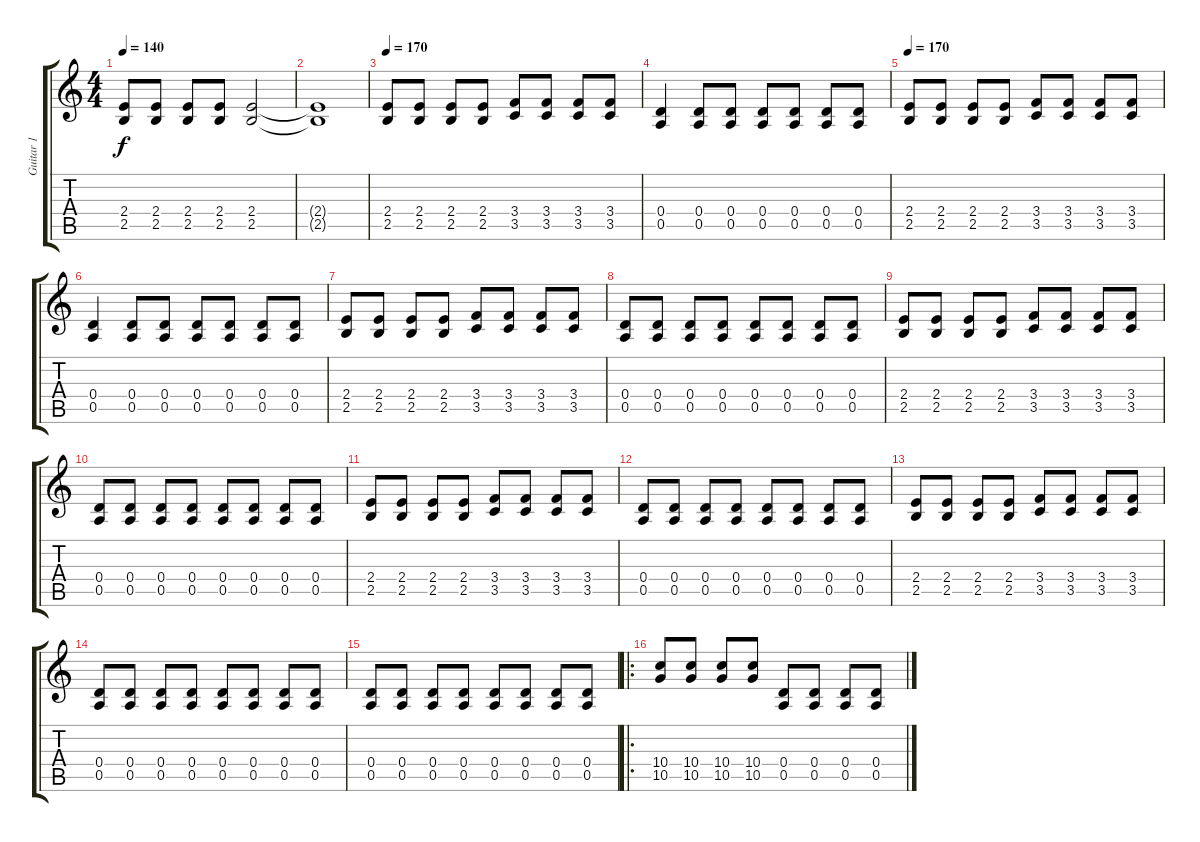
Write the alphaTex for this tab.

\track ("Guitar 1" "Guitar 1") {instrument overdrivenguitar}
\staff {score tabs}
\tuning (E4 B3 G3 D3 A2 E2) {hide}
\ts (4 4)
\tempo 140
\clef g2
\ks c
(2.4 2.5).8{dy f} (2.4 2.5).8 (2.4 2.5).8 (2.4 2.5).8 (2.4 2.5).2 |
(2.4{t} 2.5{t}).1 |
\tempo 170
(2.4 2.5).8 (2.4 2.5).8 (2.4 2.5).8 (2.4 2.5).8 (3.4 3.5).8 (3.4 3.5).8 (3.4 3.5).8 (3.4 3.5).8 |
(0.4 0.5).4 (0.4 0.5).8 (0.4 0.5).8 (0.4 0.5).8 (0.4 0.5).8 (0.4 0.5).8 (0.4 0.5).8 |
\tempo 170
(2.4 2.5).8 (2.4 2.5).8 (2.4 2.5).8 (2.4 2.5).8 (3.4 3.5).8 (3.4 3.5).8 (3.4 3.5).8 (3.4 3.5).8 |
(0.4 0.5).4 (0.4 0.5).8 (0.4 0.5).8 (0.4 0.5).8 (0.4 0.5).8 (0.4 0.5).8 (0.4 0.5).8 |
(2.4 2.5).8 (2.4 2.5).8 (2.4 2.5).8 (2.4 2.5).8 (3.4 3.5).8 (3.4 3.5).8 (3.4 3.5).8 (3.4 3.5).8 |
(0.4 0.5).8 (0.4 0.5).8 (0.4 0.5).8 (0.4 0.5).8 (0.4 0.5).8 (0.4 0.5).8 (0.4 0.5).8 (0.4 0.5).8 |
(2.4 2.5).8 (2.4 2.5).8 (2.4 2.5).8 (2.4 2.5).8 (3.4 3.5).8 (3.4 3.5).8 (3.4 3.5).8 (3.4 3.5).8 |
(0.4 0.5).8 (0.4 0.5).8 (0.4 0.5).8 (0.4 0.5).8 (0.4 0.5).8 (0.4 0.5).8 (0.4 0.5).8 (0.4 0.5).8 |
(2.4 2.5).8 (2.4 2.5).8 (2.4 2.5).8 (2.4 2.5).8 (3.4 3.5).8 (3.4 3.5).8 (3.4 3.5).8 (3.4 3.5).8 |
(0.4 0.5).8 (0.4 0.5).8 (0.4 0.5).8 (0.4 0.5).8 (0.4 0.5).8 (0.4 0.5).8 (0.4 0.5).8 (0.4 0.5).8 |
(2.4 2.5).8 (2.4 2.5).8 (2.4 2.5).8 (2.4 2.5).8 (3.4 3.5).8 (3.4 3.5).8 (3.4 3.5).8 (3.4 3.5).8 |
(0.4 0.5).8 (0.4 0.5).8 (0.4 0.5).8 (0.4 0.5).8 (0.4 0.5).8 (0.4 0.5).8 (0.4 0.5).8 (0.4 0.5).8 |
(0.4 0.5).8 (0.4 0.5).8 (0.4 0.5).8 (0.4 0.5).8 (0.4 0.5).8 (0.4 0.5).8 (0.4 0.5).8 (0.4 0.5).8 |
\ro
(10.4 10.5).8 (10.4 10.5).8 (10.4 10.5).8 (10.4 10.5).8 (0.4 0.5).8 (0.4 0.5).8 (0.4 0.5).8 (0.4 0.5).8
